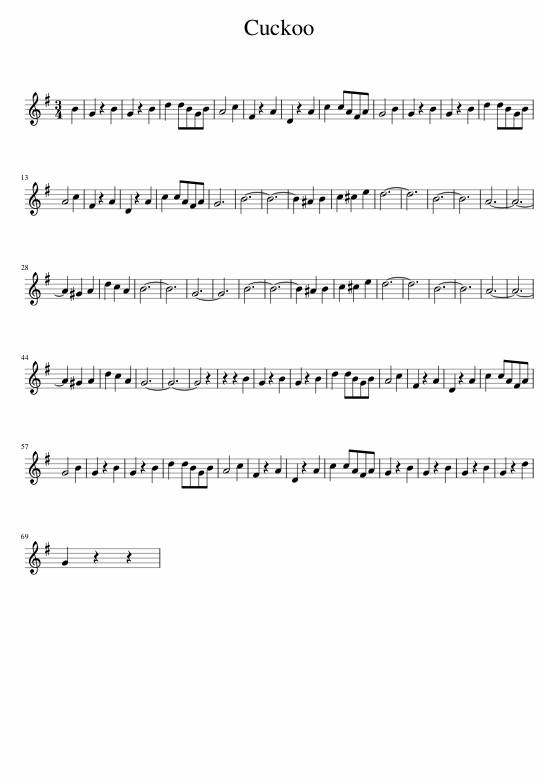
X:1
L:1/8
M:3/4
I:linebreak $
K:G
V:1 treble
V:1
 B2 | G2 z2 B2 | G2 z2 B2 | d2 dBGB | A4 c2 | %5
 F2 z2 A2 | D2 z2 A2 | c2 cAFA | G4 B2 | G2 z2 B2 | %10
 G2 z2 B2 | d2 dBGB |$ A4 c2 | F2 z2 A2 | D2 z2 A2 | %15
 c2 cAFA | G6 | B6- | B6- | B2 ^A2 B2 | %20
 c2 ^c2 e2 | d6- | d6 | B6- | B6 | %25
 A6- | A6- |$ A2 ^G2 A2 | d2 c2 A2 | B6- | %30
 B6 | G6- | G6 | B6- | B6- | %35
 B2 ^A2 B2 | c2 ^c2 e2 | d6- | d6 | B6- | %40
 B6 | A6- | A6- |$ A2 ^G2 A2 | d2 c2 A2 | %45
 G6- | G6- | G4 z2 | z2 z2 B2 | G2 z2 B2 | %50
 G2 z2 B2 | d2 dBGB | A4 c2 | F2 z2 A2 | D2 z2 A2 | %55
 c2 cAFA |$ G4 B2 | G2 z2 B2 | G2 z2 B2 | d2 dBGB | %60
 A4 c2 | F2 z2 A2 | D2 z2 A2 | c2 cAFA | G2 z2 B2 | %65
 G2 z2 B2 | G2 z2 B2 | G2 z2 d2 |$ G2 z2 z2 | %69
